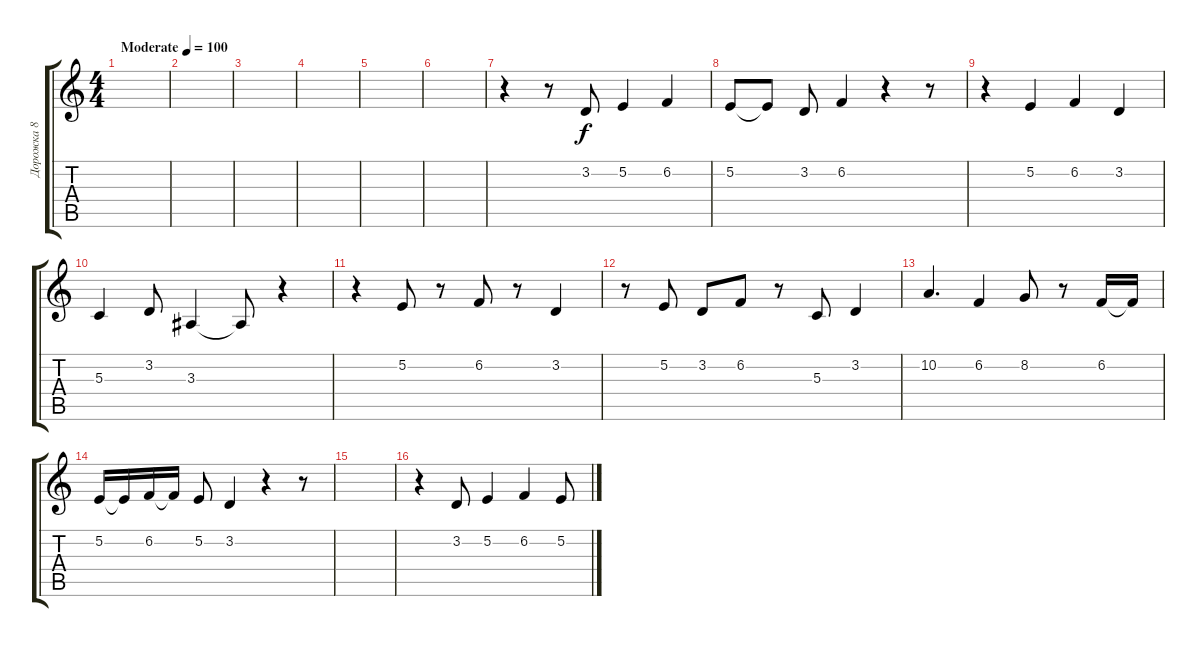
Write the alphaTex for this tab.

\track ("Дорожка 8" "Дорожка 8") {instrument lead6voice}
\staff {score tabs}
\tuning (E4 B3 G3 D3 A2 E2) {hide}
\ts (4 4)
\tempo (100 "Moderate")
\clef g2
\ks c
|
|
|
|
|
|
r.4 r.8 3.2.8 5.2.4 6.2.4 |
5.2.8 5.2{t}.8 3.2.8 6.2.4 r.4 r.8 |
r.4 5.2.4 6.2.4 3.2.4 |
5.3.4 3.2.8 3.3.4 3.3{t}.8 r.4 |
r.4 5.2.8 r.8 6.2.8 r.8 3.2.4 |
r.8 5.2.8 3.2.8 6.2.8 r.8 5.3.8 3.2.4 |
10.2.4{d} 6.2.4 8.2.8 r.8 6.2.16 6.2{t}.16 |
5.2.16 5.2{t}.16 6.2.16 6.2{t}.16 5.2.8 3.2.4 r.4 r.8 |
|
r.4 3.2.8 5.2.4 6.2.4 5.2.8
